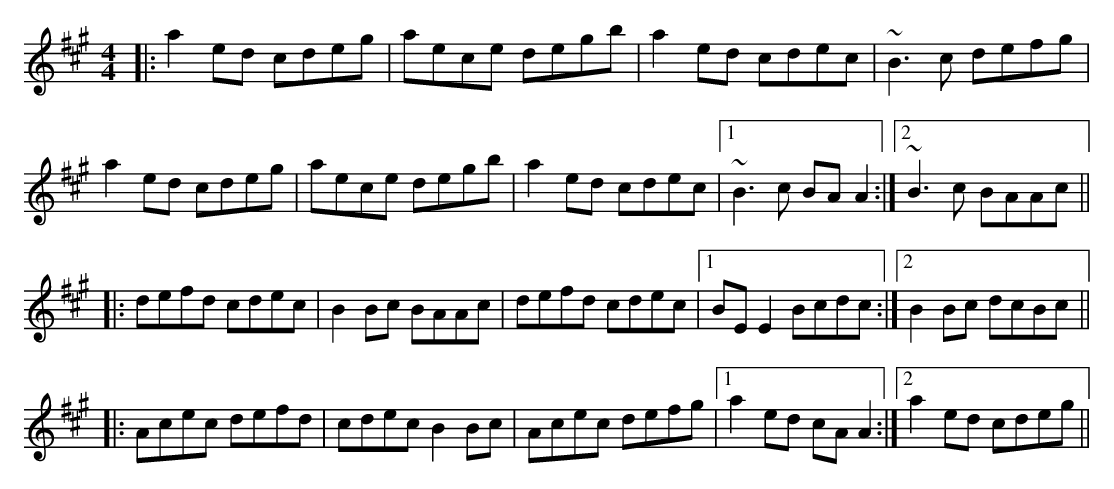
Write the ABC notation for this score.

X:1
M:4/4
K:A
|:a2ed cdeg|aece degb|a2ed cdec|~B3c defg|
a2ed cdeg|aece degb|a2ed cdec|1 ~B3 c BAA2:|2 ~B3 c BAAc||
|:defd cdec|B2Bc BAAc|defd cdec|1 BEE2 Bcdc:|2 B2 Bc dcBc||
|:Acec defd|cdec B2Bc|Acec defg|1 a2ed cAA2:|2 a2ed cdeg||
